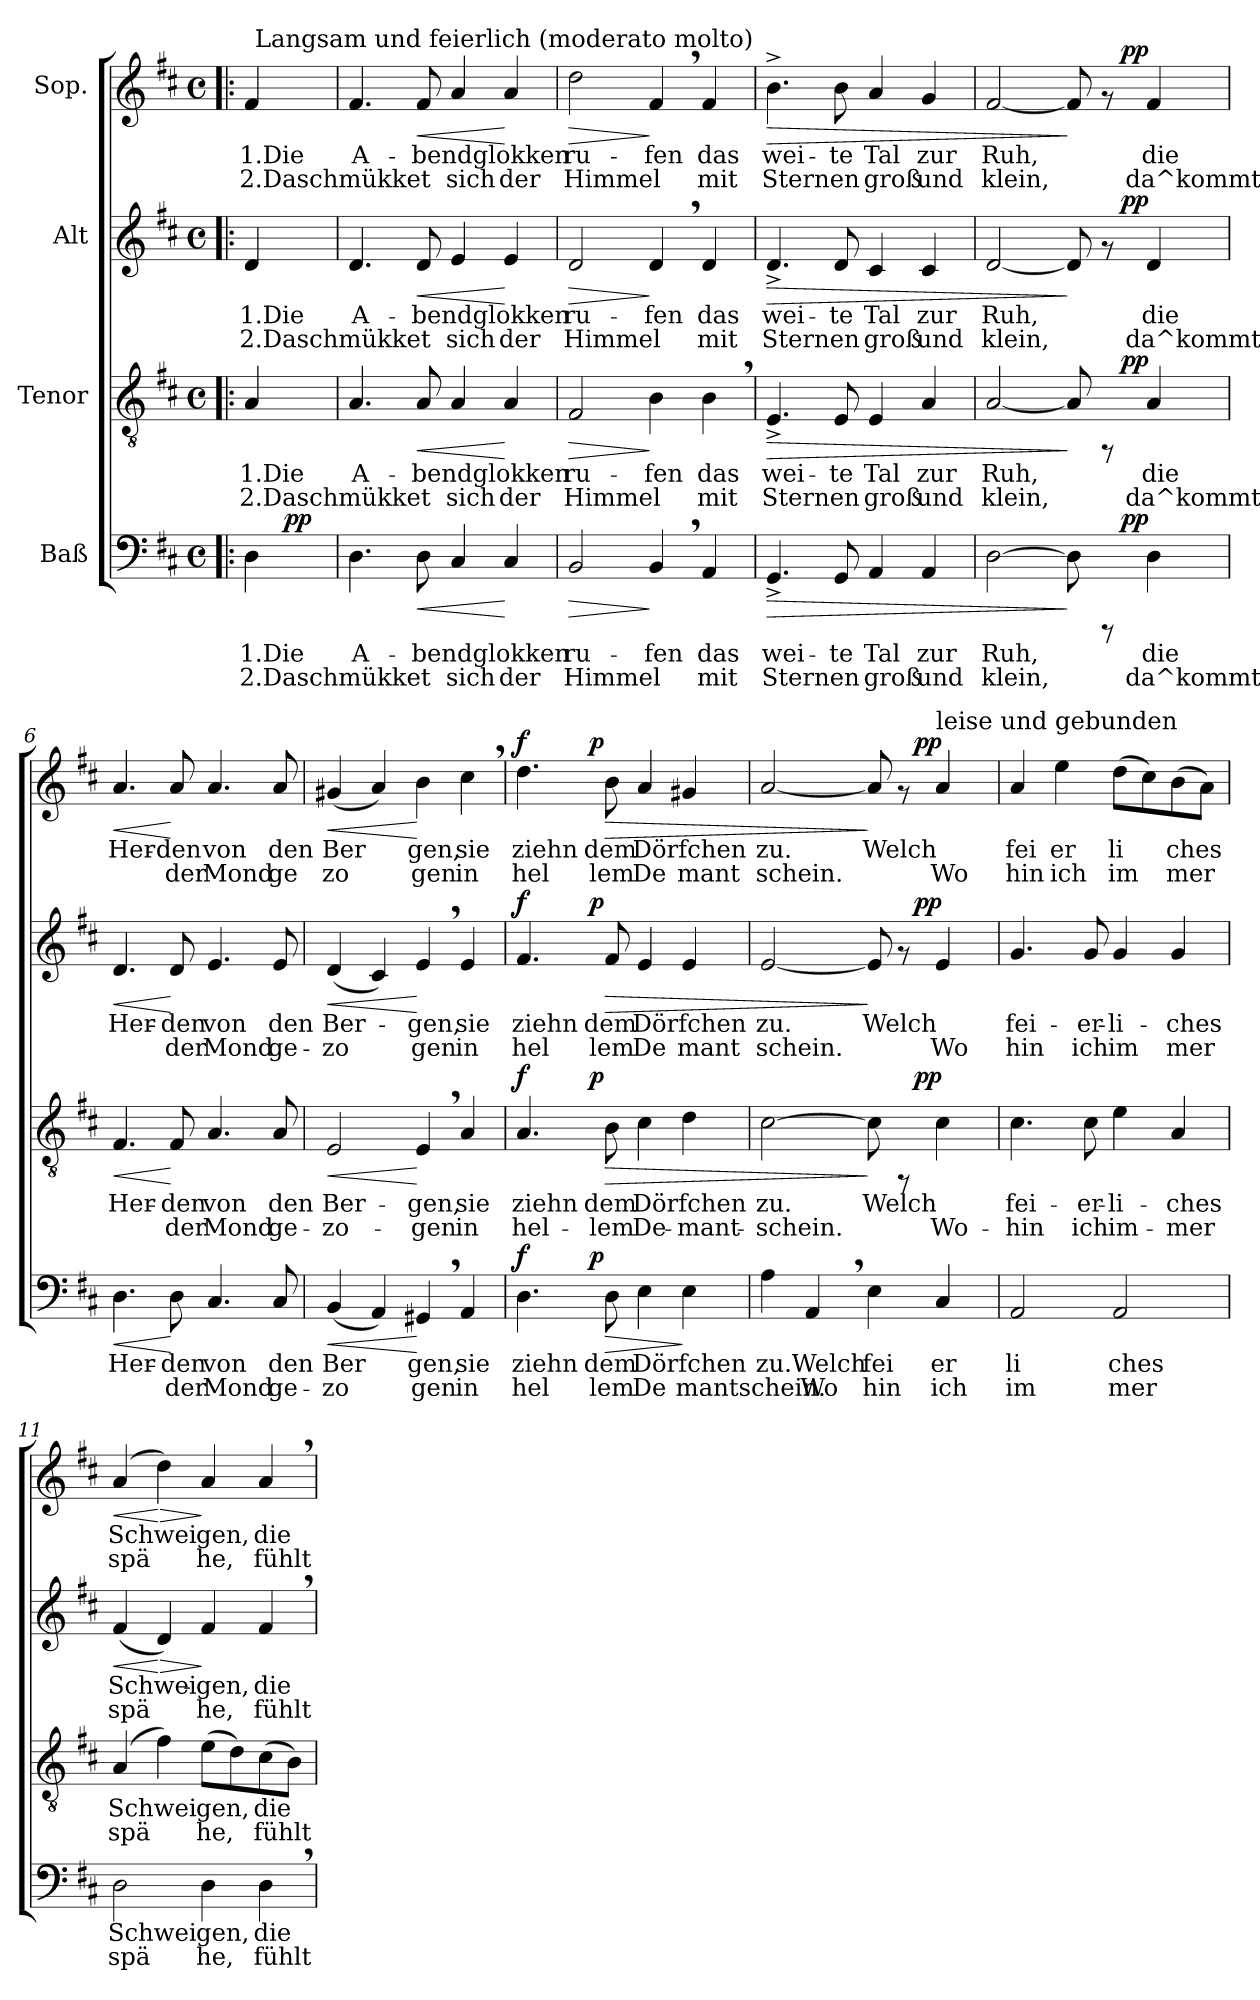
**kern	**text	**text	**dynam	**kern	**text	**text	**dynam	**kern	**text	**text	**dynam	**kern	**text	**text	**dynam
*part4	*part4	*part4	*part4	*part3	*part3	*part3	*part3	*part2	*part2	*part2	*part2	*part1	*part1	*part1	*part1
*staff4	*staff4	*staff4	*staff4	*staff3	*staff3	*staff3	*staff3	*staff2	*staff2	*staff2	*staff2	*staff1	*staff1	*staff1	*staff1
*I"Baß	*	*	*	*I"Tenor	*	*	*	*I"Alt	*	*	*	*I"Sop.	*	*	*
!!LO:PB:g=z
*stria5	*	*	*	*stria5	*	*	*	*stria5	*	*	*	*stria5	*	*	*
*clefF4	*	*	*	*clefGv2	*	*	*	*clefG2	*	*	*	*clefG2	*	*	*
*k[f#c#]	*	*	*	*k[f#c#]	*	*	*	*k[f#c#]	*	*	*	*k[f#c#]	*	*	*
*D:	*	*	*	*D:	*	*	*	*D:	*	*	*	*D:	*	*	*
*M4/4	*	*	*	*M4/4	*	*	*	*M4/4	*	*	*	*M4/4	*	*	*
*met(c)	*	*	*	*met(c)	*	*	*	*met(c)	*	*	*	*met(c)	*	*	*
=1!|:	=1!|:	=1!|:	=1!|:	=1!|:	=1!|:	=1!|:	=1!|:	=1!|:	=1!|:	=1!|:	=1!|:	=1!|:	=1!|:	=1!|:	=1!|:
!	!LO:LY:b:rj	!LO:LY:b:rj	!	!	!LO:LY:b:rj	!LO:LY:b:rj	!	!	!LO:LY:b:rj	!LO:LY:b:rj	!	!	!LO:LY:b:rj	!LO:LY:b:rj	!
*^	*	*	*	*	*	*	*	*	*	*	*	*^	*	*	*
4D\	16ryy	1.Die	2.Daschmükket	.	4A/	1.Die	2.Daschmükket	.	4d/	1.Die	2.Daschmükket	.	4f#/	64ryy	1.Die	2.Daschmükket	.
!	!	!	!	!	!	!	!	!	!	!	!	!	!	!LO:TX:a:t=Langsam und feierlich (moderato molto)	!	!	!
.	.	.	.	.	.	.	.	.	.	.	.	.	.	8...ryy	.	.	.
.	64ryy	.	.	.	.	.	.	.	.	.	.	.	.	.	.	.	.
!	!	!	!	!LO:DY:a	!	!	!	!	!	!	!	!	!	!	!	!	!
.	8ryy	.	.	pp	.	.	.	.	.	.	.	.	.	.	.	.	.
.	32.ryy	.	.	.	.	.	.	.	.	.	.	.	.	.	.	.	.
=2	=2	=2	=2	=2	=2	=2	=2	=2	=2	=2	=2	=2	=2	=2	=2	=2	=2
!	!	!LO:LY:b:rj	!LO:LY:b:rj	!	!	!LO:LY:b:rj	!LO:LY:b:rj	!	!	!LO:LY:b:rj	!LO:LY:b:rj	!	!	!	!LO:LY:b:rj	!LO:LY:b:rj	!
*v	*v	*	*	*	*	*	*	*	*	*	*	*	*v	*v	*	*	*
4.D\	A-	-	.	4.A/	A-	-	.	4.d/	A-	-	.	4.f#/	A-	-	.
!	!LO:LY:b:rj	!LO:LY:b:rj	!LO:HP:b	!	!LO:LY:b:rj	!LO:LY:b:rj	!LO:HP:b	!	!LO:LY:b:rj	!LO:LY:b:rj	!LO:HP:b	!	!LO:LY:b:rj	!LO:LY:b:rj	!LO:HP:b
8D\	bendglokken	.	<	8A/	bendglokken	.	<	8d/	bendglokken	.	<	8f#/	bendglokken	.	<
!	!LO:LY:b:rj	!LO:LY:b:rj	!	!	!LO:LY:b:rj	!LO:LY:b:rj	!	!	!LO:LY:b:rj	!LO:LY:b:rj	!	!	!LO:LY:b:rj	!LO:LY:b:rj	!
4C#/	.	sich	.	4A/	.	sich	.	4e/	.	sich	.	4a/	.	sich	.
!	!LO:LY:b:rj	!LO:LY:b:rj	!	!	!LO:LY:b:rj	!LO:LY:b:rj	!	!	!LO:LY:b:rj	!LO:LY:b:rj	!	!	!LO:LY:b:rj	!LO:LY:b:rj	!
4C#/	.	der	[	4A/	.	der	[	4e/	.	der	[	4a/	.	der	[
=3	=3	=3	=3	=3	=3	=3	=3	=3	=3	=3	=3	=3	=3	=3	=3
!	!LO:LY:b:rj	!LO:LY:b:rj	!LO:HP:b	!	!LO:LY:b:rj	!LO:LY:b:rj	!LO:HP:b	!	!LO:LY:b:rj	!LO:LY:b:rj	!LO:HP:b	!	!LO:LY:b:rj	!LO:LY:b:rj	!LO:HP:b
2BB/	ru-	-Himmel	>	2F#/	ru-	-Himmel	>	2d/	ru-	-Himmel	>	2dd\	ru-	-Himmel	>
!	!LO:LY:b:rj	!LO:LY:b:rj	!	!	!LO:LY:b:rj	!LO:LY:b:rj	!	!	!LO:LY:b:rj	!LO:LY:b:rj	!	!	!LO:LY:b:rj	!LO:LY:b:rj	!
4BB,>/	fen	.	]	4B\	fen	.	]	4d,>/	fen	.	]	4f#,>/	fen	.	]
!	!LO:LY:b:rj	!LO:LY:b:rj	!	!	!LO:LY:b:rj	!LO:LY:b:rj	!	!	!LO:LY:b:rj	!LO:LY:b:rj	!	!	!LO:LY:b:rj	!LO:LY:b:rj	!
4AA/	das	mit	.	4B,>\	das	mit	.	4d/	das	mit	.	4f#/	das	mit	.
=4	=4	=4	=4	=4	=4	=4	=4	=4	=4	=4	=4	=4	=4	=4	=4
!	!LO:LY:b:rj	!LO:LY:b:rj	!LO:HP:b	!	!LO:LY:b:rj	!LO:LY:b:rj	!LO:HP:b	!	!LO:LY:b:rj	!LO:LY:b:rj	!LO:HP:b	!	!LO:LY:b:rj	!LO:LY:b:rj	!LO:HP:b
4.GG^</	wei-	-Sternen	>	4.E^</	wei-	-Sternen	>	4.d^</	wei-	-Sternen	>	4.b^>\	wei-	-Sternen	>
!	!LO:LY:b:rj	!LO:LY:b:rj	!	!	!LO:LY:b:rj	!LO:LY:b:rj	!	!	!LO:LY:b:rj	!LO:LY:b:rj	!	!	!LO:LY:b:rj	!LO:LY:b:rj	!
8GG/	te	.	.	8E/	te	.	.	8d/	te	.	.	8b\	te	.	.
!	!LO:LY:b:rj	!LO:LY:b:rj	!	!	!LO:LY:b:rj	!LO:LY:b:rj	!	!	!LO:LY:b:rj	!LO:LY:b:rj	!	!	!LO:LY:b:rj	!LO:LY:b:rj	!
4AA/	Tal	groß	.	4E/	Tal	groß	.	4c#/	Tal	groß	.	4a/	Tal	groß	.
!	!LO:LY:b:rj	!LO:LY:b:rj	!	!	!LO:LY:b:rj	!LO:LY:b:rj	!	!	!LO:LY:b:rj	!LO:LY:b:rj	!	!	!LO:LY:b:rj	!LO:LY:b:rj	!
4AA/	zur	und	.	4A/	zur	und	.	4c#/	zur	und	.	4g/	zur	und	.
=5	=5	=5	=5	=5	=5	=5	=5	=5	=5	=5	=5	=5	=5	=5	=5
!	!LO:LY:b:rj	!LO:LY:b:rj	!	!	!LO:LY:b:rj	!LO:LY:b:rj	!	!	!LO:LY:b:rj	!LO:LY:b:rj	!	!	!LO:LY:b:rj	!LO:LY:b:rj	!
*^	*	*	*	*^	*	*	*	*^	*	*	*	*^	*	*	*
[>2D\	2ryy	Ruh,	klein,	.	[<2A/	2ryy	Ruh,	klein,	.	[<2d/	2ryy	Ruh,	klein,	.	[<2f#/	2ryy	Ruh,	klein,	.
!	!	!LO:LY:b:rj	!LO:LY:b:rj	!	!	!	!LO:LY:b:rj	!LO:LY:b:rj	!	!	!	!LO:LY:b:rj	!LO:LY:b:rj	!	!	!	!LO:LY:b:rj	!LO:LY:b:rj	!
8D\]	8ryy	.	.	]	8A/]	8ryy	.	.	]	8d/]	8ryy	.	.	]	8f#/]	8ryy	.	.	]
8rCCC	32.ryy	.	.	.	8rFF	32.ryy	.	.	.	8rf	32.ryy	.	.	.	8rf	32.ryy	.	.	.
!	!	!	!	!LO:DY:a	!	!	!	!	!LO:DY:a	!	!	!	!	!LO:DY:a	!	!	!	!	!LO:DY:a
.	4ryy	.	.	pp	.	4ryy	.	.	pp	.	4ryy	.	.	pp	.	4ryy	.	.	pp
!	!	!LO:LY:b:rj	!LO:LY:b:rj	!	!	!	!LO:LY:b:rj	!LO:LY:b:rj	!	!	!	!LO:LY:b:rj	!LO:LY:b:rj	!	!	!	!LO:LY:b:rj	!LO:LY:b:rj	!
4D\	.	die	da^kommt	.	4A/	.	die	da^kommt	.	4d/	.	die	da^kommt	.	4f#/	.	die	da^kommt	.
.	16ryy	.	.	.	.	16ryy	.	.	.	.	16ryy	.	.	.	.	16ryy	.	.	.
.	64ryy	.	.	.	.	64ryy	.	.	.	.	64ryy	.	.	.	.	64ryy	.	.	.
=6	=6	=6	=6	=6	=6	=6	=6	=6	=6	=6	=6	=6	=6	=6	=6	=6	=6	=6	=6
!	!	!LO:LY:b:rj	!LO:LY:b:rj	!LO:HP:b	!	!	!LO:LY:b:rj	!LO:LY:b:rj	!LO:HP:b	!	!	!LO:LY:b:rj	!LO:LY:b:rj	!LO:HP:b	!	!	!LO:LY:b:rj	!LO:LY:b:rj	!LO:HP:b
*v	*v	*	*	*	*	*	*	*	*	*v	*v	*	*	*	*v	*v	*	*	*
*	*	*	*	*v	*v	*	*	*	*	*	*	*	*	*	*	*
4.D\	Her-	-	<	4.F#/	Her-	-	<	4.d/	Her-	-	<	4.a/	Her-	-	<
!	!LO:LY:b:rj	!LO:LY:b:rj	!	!	!LO:LY:b:rj	!LO:LY:b:rj	!	!	!LO:LY:b:rj	!LO:LY:b:rj	!	!	!LO:LY:b:rj	!LO:LY:b:rj	!
8D\	den	der	[	8F#/	den	der	[	8d/	den	der	[	8a/	den	der	[
!	!LO:LY:b:rj	!LO:LY:b:rj	!	!	!LO:LY:b:rj	!LO:LY:b:rj	!	!	!LO:LY:b:rj	!LO:LY:b:rj	!	!	!LO:LY:b:rj	!LO:LY:b:rj	!
4.C#/	von	Mond	.	4.A/	von	Mond	.	4.e/	von	Mond	.	4.a/	von	Mond	.
!	!LO:LY:b:rj	!LO:LY:b:rj	!	!	!LO:LY:b:rj	!LO:LY:b:rj	!	!	!LO:LY:b:rj	!LO:LY:b:rj	!	!	!LO:LY:b:rj	!LO:LY:b:rj	!
8C#/	den	ge-	.	8A/	den	ge-	.	8e/	den	ge-	.	8a/	den	ge	.
!!LO:LB:g=z
=7	=7	=7	=7	=7	=7	=7	=7	=7	=7	=7	=7	=7	=7	=7	=7
!	!LO:LY:b:rj	!LO:LY:b:rj	!LO:HP:b	!	!LO:LY:b:rj	!LO:LY:b:rj	!LO:HP:b	!	!LO:LY:b:rj	!LO:LY:b:rj	!LO:HP:b	!	!LO:LY:b:rj	!LO:LY:b:rj	!LO:HP:b
(<4BB/	-Ber	zo	<	2E/	-Ber-	-zo-	<	(<4d/	-Ber-	-zo	<	(<4g#X/	Ber	zo	<
!	!LO:LY:b:rj	!LO:LY:b:rj	!	!	!	!	!	!	!LO:LY:b:rj	!LO:LY:b:rj	!	!	!LO:LY:b:rj	!LO:LY:b:rj	!
4AA/)	.	.	.	.	.	.	.	4c#/)	.	.	.	4a/)	.	.	.
!	!LO:LY:b:rj	!LO:LY:b:rj	!	!	!LO:LY:b:rj	!LO:LY:b:rj	!	!	!LO:LY:b:rj	!LO:LY:b:rj	!	!	!LO:LY:b:rj	!LO:LY:b:rj	!
4GG#X,>/	gen,	gen	[	4E,>/	-gen,	gen	[	4e,>/	gen,	gen	[	4b\	gen,	gen	[
!	!LO:LY:b:rj	!LO:LY:b:rj	!	!	!LO:LY:b:rj	!LO:LY:b:rj	!	!	!LO:LY:b:rj	!LO:LY:b:rj	!	!	!LO:LY:b:rj	!LO:LY:b:rj	!
4AA/	sie	in	.	4A/	sie	in	.	4e/	sie	in	.	4cc#,>\	sie	in	.
=8	=8	=8	=8	=8	=8	=8	=8	=8	=8	=8	=8	=8	=8	=8	=8
!	!LO:LY:b:rj	!LO:LY:b:rj	!LO:DY:a	!	!LO:LY:b:rj	!LO:LY:b:rj	!LO:DY:a	!	!LO:LY:b:rj	!LO:LY:b:rj	!LO:DY:a	!	!LO:LY:b:rj	!LO:LY:b:rj	!LO:DY:a
*^	*	*	*	*^	*	*	*	*^	*	*	*	*^	*	*	*
4.D\	4ryy	ziehn	hel	f	4.A/	4ryy	ziehn	hel-	f	4.f#/	4ryy	ziehn	hel	f	4.dd\	4ryy	ziehn	hel	f
.	16ryy	.	.	.	.	16ryy	.	.	.	.	16ryy	.	.	.	.	16ryy	.	.	.
.	64ryy	.	.	.	.	64ryy	.	.	.	.	64ryy	.	.	.	.	64ryy	.	.	.
!	!	!	!	!LO:DY:a	!	!	!	!	!LO:DY:a	!	!	!	!	!LO:DY:a	!	!	!	!	!LO:DY:a
.	2ryy	.	.	p	.	2ryy	.	.	p	.	2ryy	.	.	p	.	2ryy	.	.	p
!	!	!LO:LY:b:rj	!LO:LY:b:rj	!LO:HP:b	!	!	!LO:LY:b:rj	!LO:LY:b:rj	!LO:HP:b	!	!	!LO:LY:b:rj	!LO:LY:b:rj	!LO:HP:b	!	!	!LO:LY:b:rj	!LO:LY:b:rj	!LO:HP:b
8D\	.	dem	lem	>	8B\	.	-dem	lem	>	8f#/	.	dem	lem	>	8b\	.	dem	lem	>
!	!	!LO:LY:b:rj	!LO:LY:b:rj	!	!	!	!LO:LY:b:rj	!LO:LY:b:rj	!	!	!	!LO:LY:b:rj	!LO:LY:b:rj	!	!	!	!LO:LY:b:rj	!LO:LY:b:rj	!
4E\	.	Dörfchen	De	.	4c#\	.	Dörfchen	De-	.	4e/	.	Dörfchen	De	.	4a/	.	Dörfchen	De	.
!	!	!LO:LY:b:rj	!LO:LY:b:rj	!	!	!	!LO:LY:b:rj	!LO:LY:b:rj	!	!	!	!LO:LY:b:rj	!LO:LY:b:rj	!	!	!	!LO:LY:b:rj	!LO:LY:b:rj	!
4E\	.	.	mantschein.	]	4d\	.	-	mant-	.	4e/	.	.	mant	.	4g#X/	.	.	mant	.
.	8ryy	.	.	.	.	8ryy	.	.	.	.	8ryy	.	.	.	.	8ryy	.	.	.
.	32.ryy	.	.	.	.	32.ryy	.	.	.	.	32.ryy	.	.	.	.	32.ryy	.	.	.
=9	=9	=9	=9	=9	=9	=9	=9	=9	=9	=9	=9	=9	=9	=9	=9	=9	=9	=9	=9
!	!	!LO:LY:b:rj	!LO:LY:b:rj	!	!	!	!LO:LY:b:rj	!LO:LY:b:rj	!	!	!	!LO:LY:b:rj	!LO:LY:b:rj	!	!	!	!LO:LY:b:rj	!LO:LY:b:rj	!
*v	*v	*	*	*	*	*	*	*	*	*	*	*	*	*	*	*	*	*	*
4A\	zu.	.	.	[>2c#\	2ryy	-zu.	schein.	.	[<2e/	2ryy	zu.	schein.	.	[<2a/	2ryy	zu.	schein.	.
!	!LO:LY:b:rj	!LO:LY:b:rj	!	!	!	!	!	!	!	!	!	!	!	!	!	!	!	!
4AA,>/	Welch	Wo	.	.	.	.	.	.	.	.	.	.	.	.	.	.	.	.
!	!LO:LY:b:rj	!LO:LY:b:rj	!	!	!	!LO:LY:b:rj	!LO:LY:b:rj	!	!	!	!LO:LY:b:rj	!LO:LY:b:rj	!	!	!	!LO:LY:b:rj	!LO:LY:b:rj	!
4E\	fei	hin	.	8c#\]	8ryy	Welch	.	]	8e/]	8ryy	Welch	.	]	8a/]	8ryy	Welch	.	]
.	.	.	.	8rFF	32.ryy	.	.	.	8rf	32.ryy	.	.	.	8rf	32.ryy	.	.	.
!	!	!	!	!	!	!	!	!LO:DY:a	!	!	!	!	!LO:DY:a	!	!	!	!	!LO:DY:a
.	.	.	.	.	4ryy	.	.	pp	.	4ryy	.	.	pp	.	4ryy	.	.	pp
!	!	!	!	!	!	!	!	!	!	!	!	!	!	!LO:TX:a:t=leise und gebunden	!	!	!	!
!	!LO:LY:b:rj	!LO:LY:b:rj	!	!	!	!LO:LY:b:rj	!LO:LY:b:rj	!	!	!	!LO:LY:b:rj	!LO:LY:b:rj	!	!	!	!LO:LY:b:rj	!LO:LY:b:rj	!
4C#/	er	ich	.	4c#\	.	.	Wo-	.	4e/	.	.	Wo	.	4a/	.	.	Wo	.
.	.	.	.	.	16ryy	.	.	.	.	16ryy	.	.	.	.	16ryy	.	.	.
.	.	.	.	.	64ryy	.	.	.	.	64ryy	.	.	.	.	64ryy	.	.	.
=10	=10	=10	=10	=10	=10	=10	=10	=10	=10	=10	=10	=10	=10	=10	=10	=10	=10	=10
!	!LO:LY:b:rj	!LO:LY:b:rj	!	!	!	!LO:LY:b:rj	!LO:LY:b:rj	!	!	!	!LO:LY:b:rj	!LO:LY:b:rj	!	!	!	!LO:LY:b:rj	!LO:LY:b:rj	!
*	*	*	*	*v	*v	*	*	*	*	*	*	*	*	*v	*v	*	*	*
*	*	*	*	*	*	*	*	*v	*v	*	*	*	*	*	*	*
2AA/	li	im	.	4.c#\	-fei-	-hin	.	4.g/	fei-	-hin	.	4a/	fei	hin	.
!	!	!	!	!	!	!	!	!	!	!	!	!	!LO:LY:b:rj	!LO:LY:b:rj	!
.	.	.	.	.	.	.	.	.	.	.	.	4ee\	er	ich	.
!	!	!	!	!	!LO:LY:b:rj	!LO:LY:b:rj	!	!	!LO:LY:b:rj	!LO:LY:b:rj	!	!	!	!	!
.	.	.	.	8c#\	er-	-ich	.	8g/	er-	-ich	.	.	.	.	.
!	!LO:LY:b:rj	!LO:LY:b:rj	!	!	!LO:LY:b:rj	!LO:LY:b:rj	!	!	!LO:LY:b:rj	!LO:LY:b:rj	!	!	!LO:LY:b:rj	!LO:LY:b:rj	!
2AA/	ches	mer	.	4e\	li-	-im-	.	4g/	li-	-im	.	(>8dd\L	li	im	.
!	!	!	!	!	!	!	!	!	!	!	!	!	!LO:LY:b:rj	!LO:LY:b:rj	!
.	.	.	.	.	.	.	.	.	.	.	.	8cc#\)	.	.	.
!	!	!	!	!	!LO:LY:b:rj	!LO:LY:b:rj	!	!	!LO:LY:b:rj	!LO:LY:b:rj	!	!	!LO:LY:b:rj	!LO:LY:b:rj	!
.	.	.	.	4A/	-ches	mer	.	4g/	ches	mer	.	(>8b\	ches	mer	.
!	!	!	!	!	!	!	!	!	!	!	!	!	!LO:LY:b:rj	!LO:LY:b:rj	!
.	.	.	.	.	.	.	.	.	.	.	.	8a\J)	.	.	.
=11	=11	=11	=11	=11	=11	=11	=11	=11	=11	=11	=11	=11	=11	=11	=11
!	!LO:LY:b:rj	!LO:LY:b:rj	!	!	!LO:LY:b:rj	!LO:LY:b:rj	!	!	!LO:LY:b:rj	!LO:LY:b:rj	!LO:HP:b	!	!LO:LY:b:rj	!LO:LY:b:rj	!LO:HP:b
2D\	Schwei	spä	.	(>4A/	Schwei-	-spä-	.	(<4f#/	Schwei-	-spä	<	(>4a/	Schwei	spä	<
!	!	!	!	!	!LO:LY:b:rj	!LO:LY:b:rj	!	!	!LO:LY:b:rj	!LO:LY:b:rj	!LO:HP:n=1:b	!	!LO:LY:b:rj	!LO:LY:b:rj	!LO:HP:n=1:b
.	.	.	.	4f#\)	--	-	.	4d/)	.	.	[ >	4dd\)	.	.	[ >
!	!LO:LY:b:rj	!LO:LY:b:rj	!	!	!LO:LY:b:rj	!LO:LY:b:rj	!	!	!LO:LY:b:rj	!LO:LY:b:rj	!	!	!LO:LY:b:rj	!LO:LY:b:rj	!
4D\	gen,	he,	.	(>8e\L	gen,	he,	.	4f#/	gen,	he,	]	4a/	gen,	he,	]
!	!	!	!	!	!LO:LY:b:rj	!LO:LY:b:rj	!	!	!	!	!	!	!	!	!
.	.	.	.	8d\)	.	.	.	.	.	.	.	.	.	.	.
!	!LO:LY:b:rj	!LO:LY:b:rj	!	!	!LO:LY:b:rj	!LO:LY:b:rj	!	!	!LO:LY:b:rj	!LO:LY:b:rj	!	!	!LO:LY:b:rj	!LO:LY:b:rj	!
4D,>\	die	fühlt	.	(>8c#\	die	fühlt	.	4f#,>/	die	fühlt	.	4a,>/	die	fühlt	.
!	!	!	!	!	!LO:LY:b:rj	!LO:LY:b:rj	!	!	!	!	!	!	!	!	!
.	.	.	.	8B\J)	.	.	.	.	.	.	.	.	.	.	.
=	=	=	=	=	=	=	=	=	=	=	=	=	=	=	=
*-	*-	*-	*-	*-	*-	*-	*-	*-	*-	*-	*-	*-	*-	*-	*-
